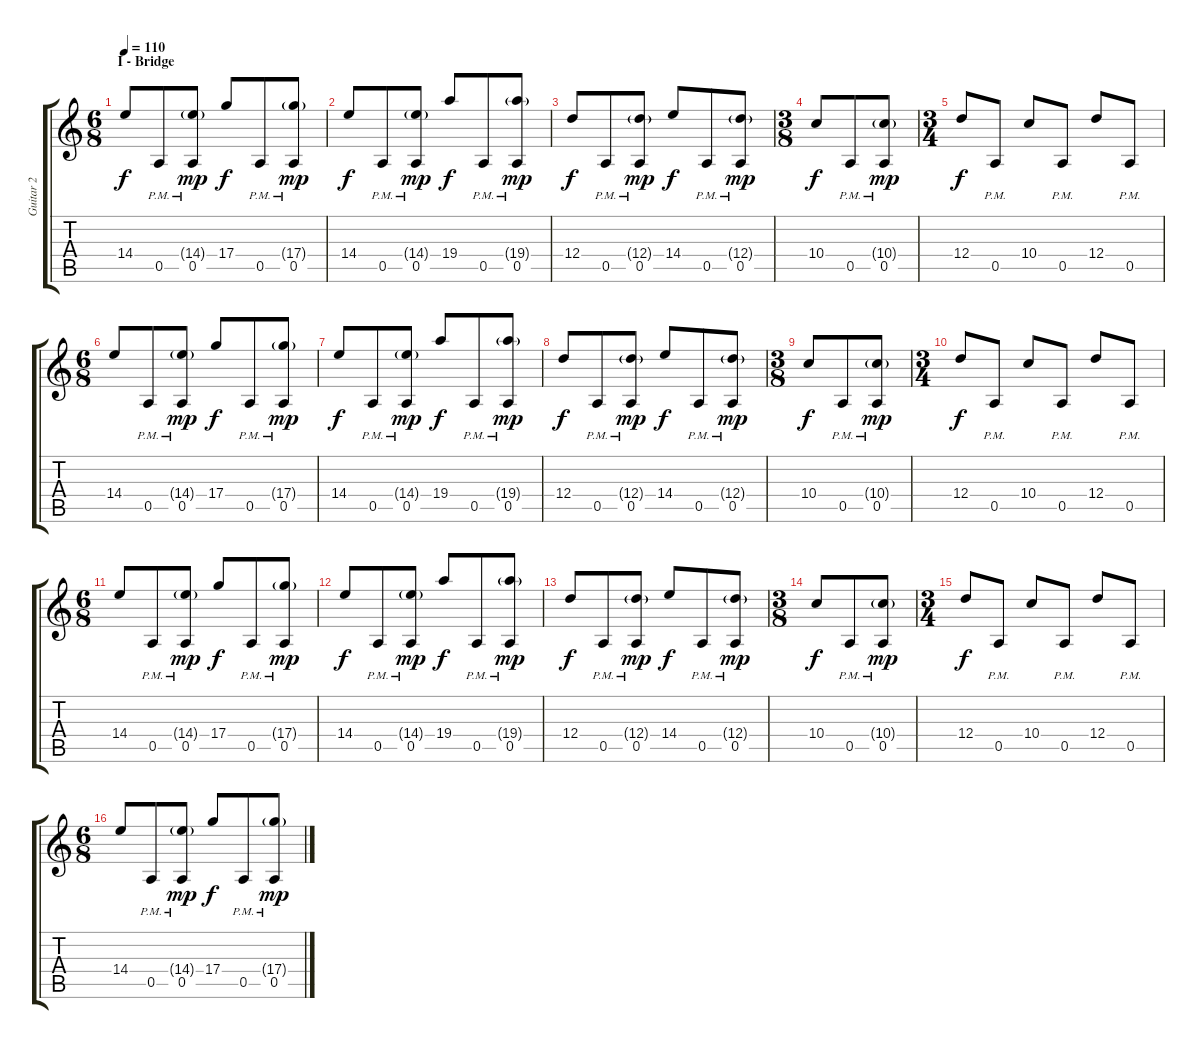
\track ("Guitar 2" "Guitar 2") {instrument distortionguitar}
\staff {score tabs}
\tuning (E4 B3 G3 D3 A2 D2) {hide}
\ts (6 8)
\section ("" "I - Bridge")
\tempo 110
\clef g2
\ks c
14.4.8{dy f} 0.5{pm}.8 (14.4{g} 0.5{pm}).8{dy mp} 17.4.8{dy f} 0.5{pm}.8 (17.4{g} 0.5{pm}).8{dy mp} |
14.4.8{dy f} 0.5{pm}.8 (14.4{g} 0.5{pm}).8{dy mp} 19.4.8{dy f} 0.5{pm}.8 (19.4{g} 0.5{pm}).8{dy mp} |
12.4.8{dy f} 0.5{pm}.8 (12.4{g} 0.5{pm}).8{dy mp} 14.4.8{dy f} 0.5{pm}.8 (12.4{g} 0.5{pm}).8{dy mp} |
\ts (3 8)
10.4.8{dy f} 0.5{pm}.8 (10.4{g} 0.5{pm}).8{dy mp} |
\ts (3 4)
12.4.8{dy f} 0.5{pm}.8 10.4.8 0.5{pm}.8 12.4.8 0.5{pm}.8 |
\ts (6 8)
14.4.8 0.5{pm}.8 (14.4{g} 0.5{pm}).8{dy mp} 17.4.8{dy f} 0.5{pm}.8 (17.4{g} 0.5{pm}).8{dy mp} |
14.4.8{dy f} 0.5{pm}.8 (14.4{g} 0.5{pm}).8{dy mp} 19.4.8{dy f} 0.5{pm}.8 (19.4{g} 0.5{pm}).8{dy mp} |
12.4.8{dy f} 0.5{pm}.8 (12.4{g} 0.5{pm}).8{dy mp} 14.4.8{dy f} 0.5{pm}.8 (12.4{g} 0.5{pm}).8{dy mp} |
\ts (3 8)
10.4.8{dy f} 0.5{pm}.8 (10.4{g} 0.5{pm}).8{dy mp} |
\ts (3 4)
12.4.8{dy f} 0.5{pm}.8 10.4.8 0.5{pm}.8 12.4.8 0.5{pm}.8 |
\ts (6 8)
14.4.8 0.5{pm}.8 (14.4{g} 0.5{pm}).8{dy mp} 17.4.8{dy f} 0.5{pm}.8 (17.4{g} 0.5{pm}).8{dy mp} |
14.4.8{dy f} 0.5{pm}.8 (14.4{g} 0.5{pm}).8{dy mp} 19.4.8{dy f} 0.5{pm}.8 (19.4{g} 0.5{pm}).8{dy mp} |
12.4.8{dy f} 0.5{pm}.8 (12.4{g} 0.5{pm}).8{dy mp} 14.4.8{dy f} 0.5{pm}.8 (12.4{g} 0.5{pm}).8{dy mp} |
\ts (3 8)
10.4.8{dy f} 0.5{pm}.8 (10.4{g} 0.5{pm}).8{dy mp} |
\ts (3 4)
12.4.8{dy f} 0.5{pm}.8 10.4.8 0.5{pm}.8 12.4.8 0.5{pm}.8 |
\ts (6 8)
14.4.8 0.5{pm}.8 (14.4{g} 0.5{pm}).8{dy mp} 17.4.8{dy f} 0.5{pm}.8 (17.4{g} 0.5{pm}).8{dy mp}
